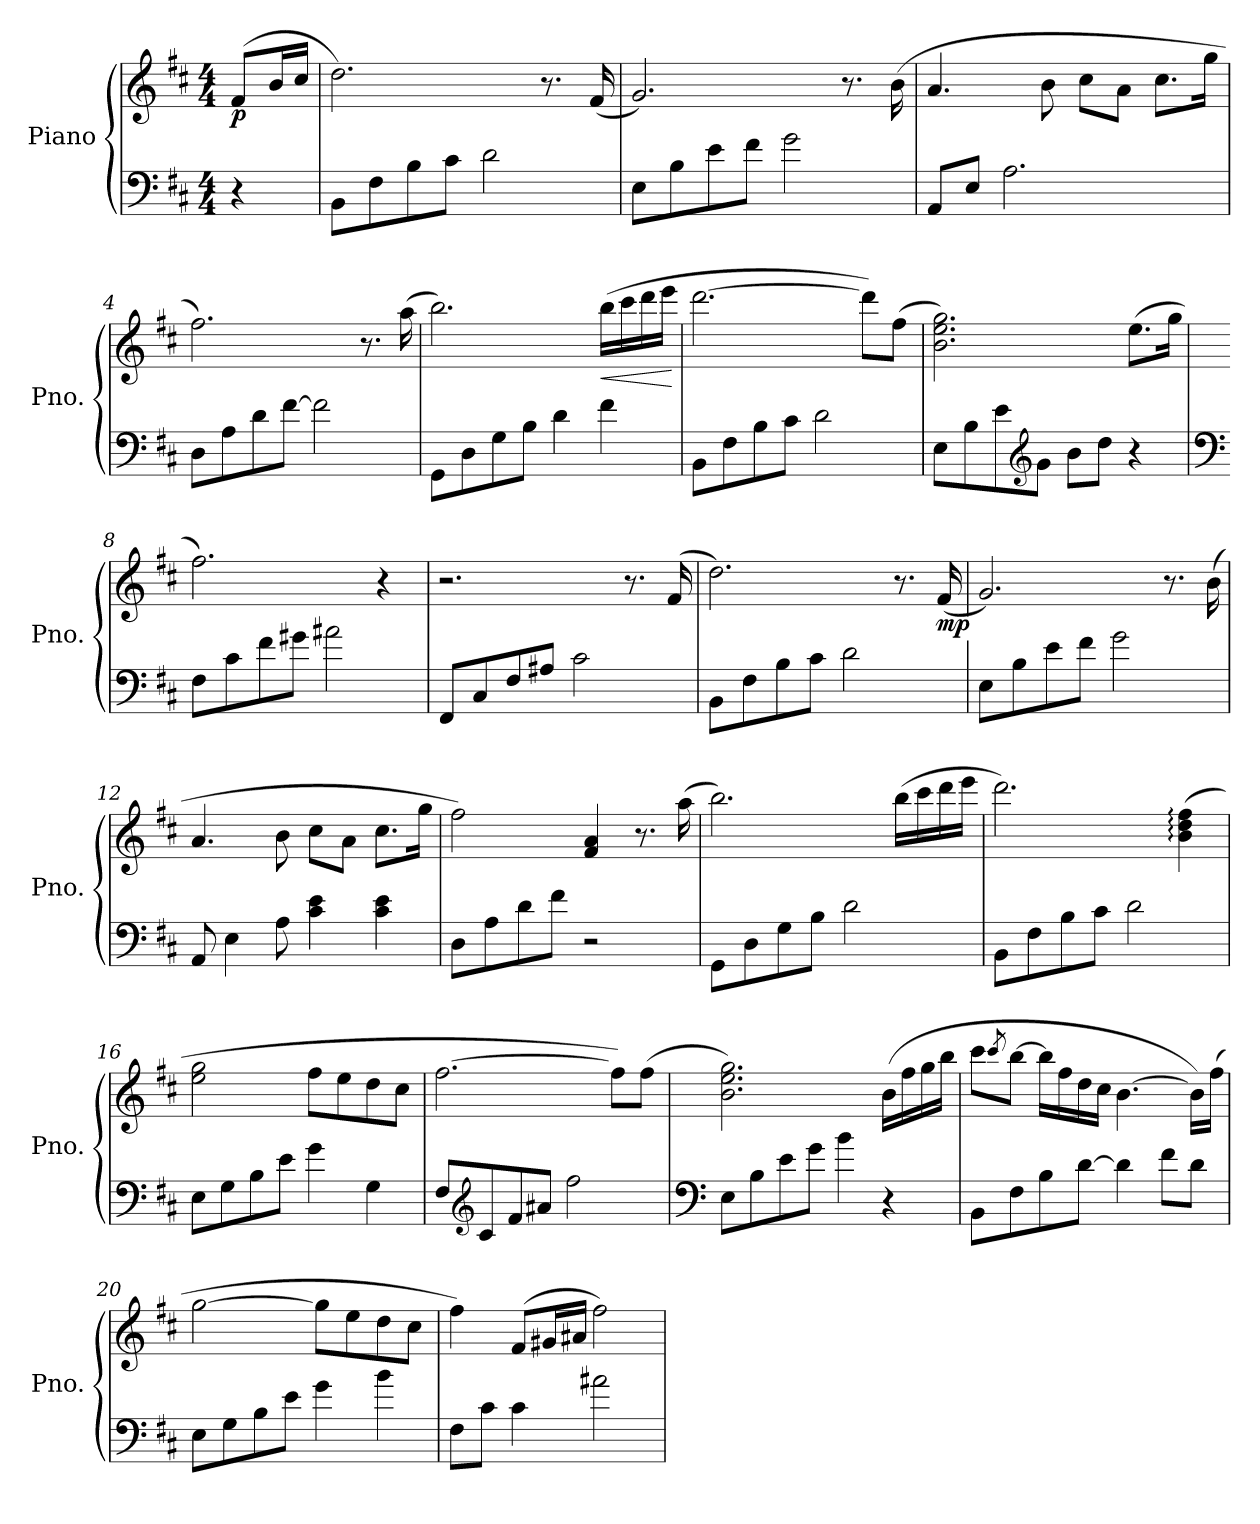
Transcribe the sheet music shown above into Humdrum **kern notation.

**kern	**kern	**dynam
*part1	*part1	*part1
*staff2	*staff1	*staff1/2
*I"Piano	*	*
*I'Pno.	*	*
*clefF4	*clefG2	*
*k[f#c#]	*k[f#c#]	*
*M4/4	*M4/4	*
*MM67	*MM67	*
=	=	=
!	!	!LO:DY:b
4r	(<8f#/L	p
.	16b/L	.
.	16cc#/JJ	.
=1	=1	=1
8BB\L	2.dd\)	.
8F#\	.	.
8B\	.	.
8c#\J	.	.
2d\	.	.
.	8.r	.
.	(<16f#/	.
=2	=2	=2
8E\L	2.g/)	.
8B\	.	.
8e\	.	.
8f#\J	.	.
2g\	.	.
.	8.r	.
.	(>16b\	.
=3	=3	=3
8AA/L	4.a/	.
8E/J	.	.
2.A\	.	.
.	8b\	.
.	8cc#\L	.
.	8a\J	.
.	8.cc#\L	.
.	16gg\Jk	.
=4	=4	=4
8D\L	2.ff#\)	.
8A\	.	.
8d\	.	.
[8f#\J	.	.
2f#\]	.	.
.	8.r	.
.	(>16aa\	.
!!LO:LB:g=z
=5	=5	=5
8GG\L	2.bb\)	.
8D\	.	.
8G\	.	.
8B\J	.	.
4d\	.	.
!	!	!LO:HP:b
4f#\	(>16bb\LL	<
.	16ccc#\	.
.	16ddd\	.
.	16eee\JJ	.
.	.	[
=6	=6	=6
8BB\L	[2.ddd\	.
8F#\	.	.
8B\	.	.
8c#\J	.	.
2d\	.	.
.	8ddd\L])	.
.	(>8ff#\J	.
=7	=7	=7
8E\L	2.b\ 2.ee\ 2.gg\)	.
8B\	.	.
8e\	.	.
*clefG2	*	*
8g\J	.	.
8b\L	.	.
8dd\J	.	.
4r	(>8.ee\L	.
.	16gg\Jk	.
=8	=8	=8
*clefF4	*	*
8F#\L	2.ff#\)	.
8c#\	.	.
8f#\	.	.
8g#X\J	.	.
2a#X\	.	.
.	4r	.
=9	=9	=9
8FF#/L	2.r	.
8C#/	.	.
8F#/	.	.
8A#X/J	.	.
2c#\	.	.
.	8.r	.
.	(<16f#/	.
!!LO:LB:g=z
=10	=10	=10
8BB\L	2.dd\)	.
8F#\	.	.
8B\	.	.
8c#\J	.	.
2d\	.	.
.	8.r	.
!	!	!LO:DY:b
.	(<16f#/	mp
=11	=11	=11
8E\L	2.g/)	.
8B\	.	.
8e\	.	.
8f#\J	.	.
2g\	.	.
.	8.r	.
.	(>16b\	.
=12	=12	=12
8AA/	4.a/	.
4E\	.	.
8A\	8b\	.
4c#\ 4e\	8cc#\L	.
.	8a\J	.
4c#\ 4e\	8.cc#\L	.
.	16gg\Jk	.
=13	=13	=13
8D\L	2ff#\)	.
8A\	.	.
8d\	.	.
8f#\J	.	.
2r	4f#/ 4a/	.
.	8.r	.
.	(>16aa\	.
!!LO:LB:g=z
=14	=14	=14
8GG\L	2.bb\)	.
8D\	.	.
8G\	.	.
8B\J	.	.
2d\	.	.
.	(>16bb\LL	.
.	16ccc#\	.
.	16ddd\	.
.	16eee\JJ	.
=15	=15	=15
8BB\L	2.ddd\)	.
8F#\	.	.
8B\	.	.
8c#\J	.	.
2d\	.	.
.	(>4b\: 4dd\: 4ff#\:	.
=16	=16	=16
8E\L	2ee\ 2gg\	.
8G\	.	.
8B\	.	.
8e\J	.	.
4g\	8ff#\L	.
.	8ee\	.
4G\	8dd\	.
.	8cc#\J	.
=17	=17	=17
8F#/L	[2.ff#\	.
*clefG2	*	*
8c#/	.	.
8f#/	.	.
8a#X/J	.	.
2ff#\	.	.
.	8ff#\L])	.
.	(>8ff#\J	.
!!LO:LB:g=z
=18	=18	=18
*clefF4	*	*
8E\L	2.b\ 2.ee\ 2.gg\)	.
8B\	.	.
8e\	.	.
8g\J	.	.
4b\	.	.
4r	(>16b\LL	.
.	16ff#\	.
.	16gg\	.
.	16bb\JJ	.
=19	=19	=19
8BB\L	8ccc#\L	.
.	8qccc#/	.
8F#\	[8bb\J	.
8B\	16bb\LL]	.
.	16ff#\	.
[8d\J	16dd\	.
.	16cc#\JJ	.
4d\]	[4.b\	.
8f#\L	.	.
8d\J	16b\LL])	.
.	(>16ff#\JJ	.
=20	=20	=20
8E\L	[2gg\	.
8G\	.	.
8B\	.	.
8e\J	.	.
4g\	8gg\L]	.
.	8ee\	.
4b\	8dd\	.
.	8cc#\J	.
=21	=21	=21
8F#\L	4ff#\)	.
8c#\J	.	.
4c#\	(>8f#/L	.
.	16g#X/L	.
.	16a#X/JJ	.
2a#X\	2ff#\)	.
=	=	=
*-	*-	*-
